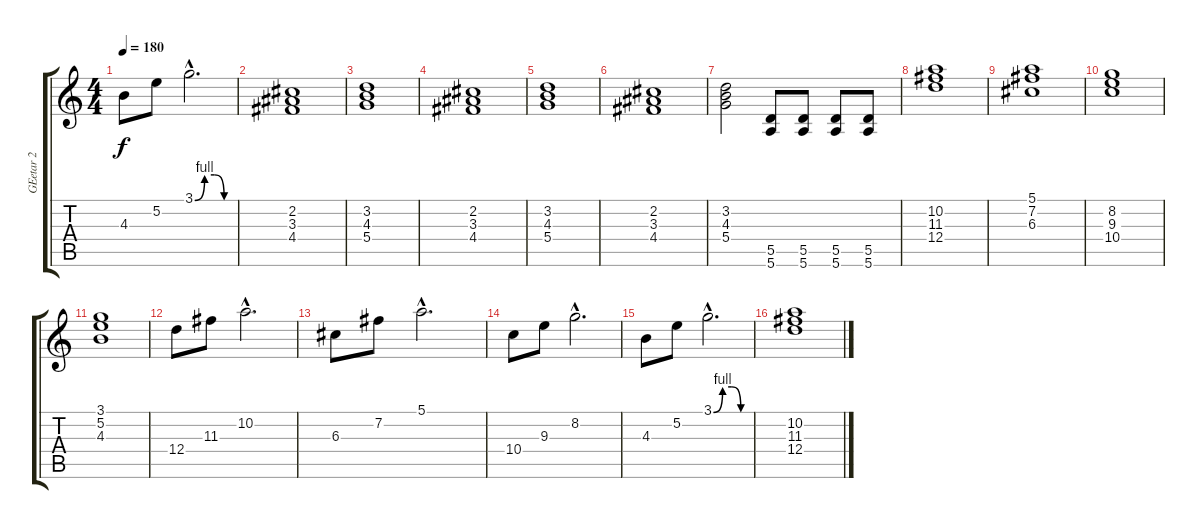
\track ("GEetar 2" "GEetar 2") {instrument overdrivenguitar}
\staff {score tabs}
\tuning (E4 B3 G3 D3 A2 E2) {hide}
\ts (4 4)
\tempo 180
\clef g2
\ks c
4.3.8{dy f} 5.2.8 3.1{be (custom 0 0 15 4 30 4 45 0 60 0) hac}.2{d} |
(2.2 3.3 4.4).1{volume 8} |
(3.2 4.3 5.4).1 |
(2.2 3.3 4.4).1 |
(3.2 4.3 5.4).1 |
(2.2 3.3 4.4).1 |
(3.2 4.3 5.4).2 (5.5 5.6).8{volume 14} (5.5 5.6).8 (5.5 5.6).8 (5.5 5.6).8 |
(10.2 11.3 12.4).1 |
(5.1 7.2 6.3).1 |
(8.2 9.3 10.4).1 |
(3.1 5.2 4.3).1 |
12.4.8 11.3.8 10.2{hac}.2{d} |
6.3.8 7.2.8 5.1{hac}.2{d} |
10.4.8 9.3.8 8.2{hac}.2{d} |
4.3.8 5.2.8 3.1{be (custom 0 0 15 4 30 4 45 0 60 0) hac}.2{d} |
(10.2 11.3 12.4).1
